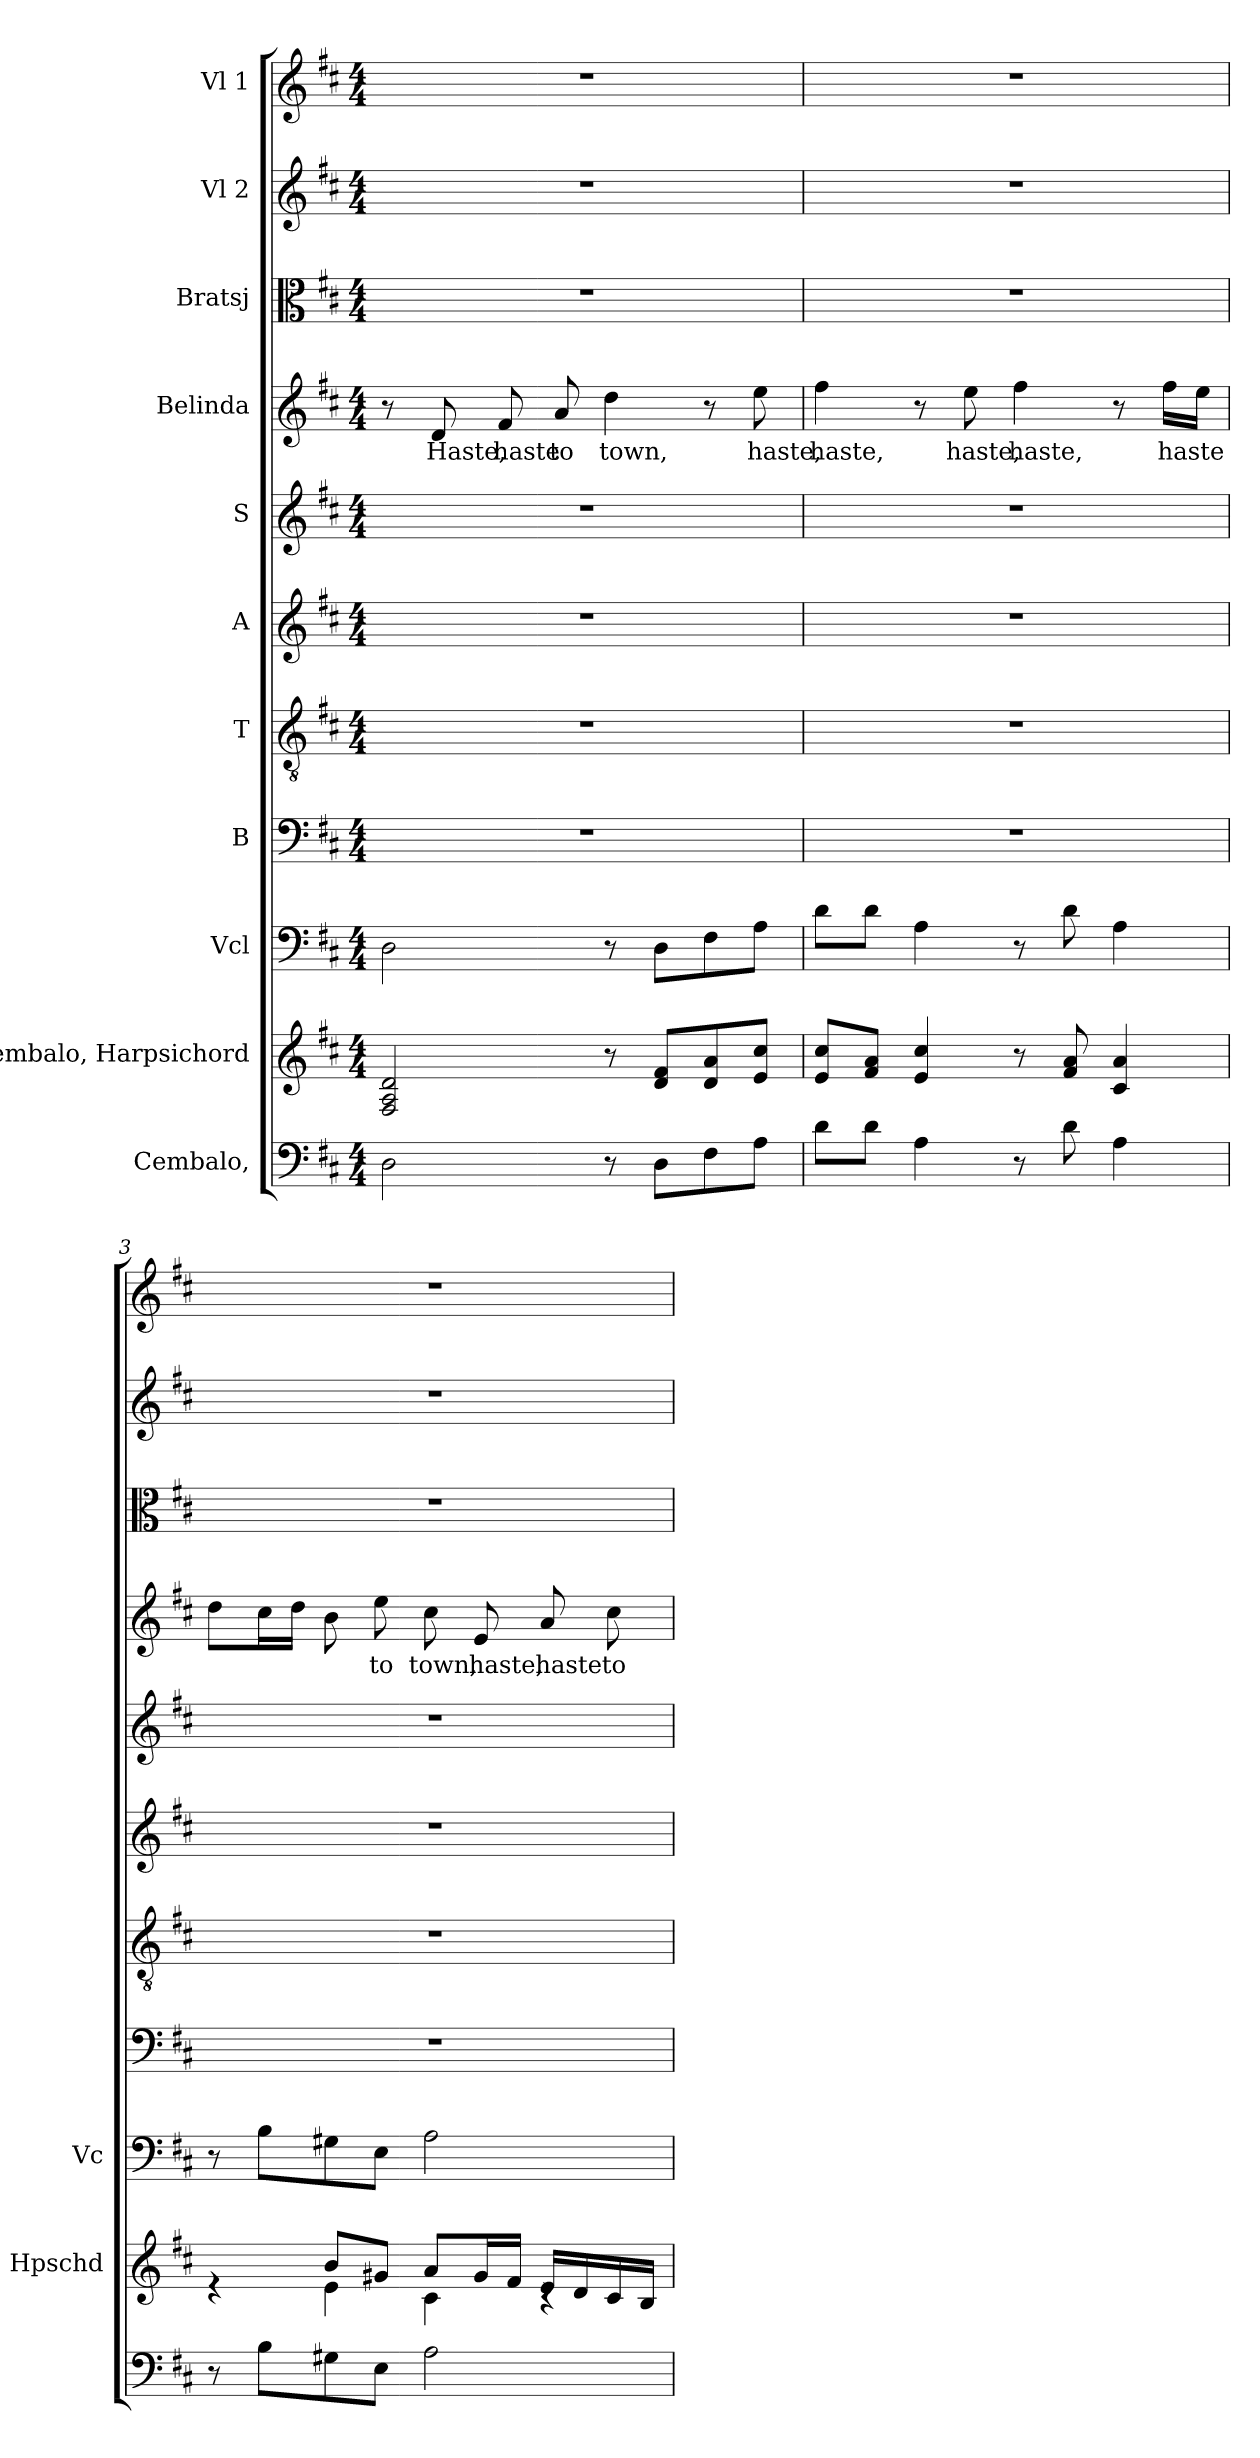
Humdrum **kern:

**kern	**kern	**kern	**kern	**kern	**kern	**kern	**kern	**text	**kern	**kern	**kern
*part11	*part10	*part9	*part8	*part7	*part6	*part5	*part4	*part4	*part3	*part2	*part1
*staff11	*staff10	*staff9	*staff8	*staff7	*staff6	*staff5	*staff4	*staff4	*staff3	*staff2	*staff1
*I"Cembalo,	*I"Cembalo, Harpsichord	*I"Vcl	*I"B	*I"T	*I"A	*I"S	*I"Belinda	*	*I"Bratsj	*I"Vl 2	*I"Vl 1
*	*I'Hpschd	*I'Vc	*	*	*	*	*	*	*	*	*
*clefF4	*clefG2	*clefF4	*clefF4	*clefGv2	*clefG2	*clefG2	*clefG2	*	*clefC3	*clefG2	*clefG2
*k[f#c#]	*k[f#c#]	*k[f#c#]	*k[f#c#]	*k[f#c#]	*k[f#c#]	*k[f#c#]	*k[f#c#]	*	*k[f#c#]	*k[f#c#]	*k[f#c#]
*M4/4	*M4/4	*M4/4	*M4/4	*M4/4	*M4/4	*M4/4	*M4/4	*	*M4/4	*M4/4	*M4/4
*MM90	*MM90	*MM90	*MM90	*MM90	*MM90	*MM90	*MM90	*	*MM90	*MM90	*MM90
=1	=1	=1	=1	=1	=1	=1	=1	=1	=1	=1	=1
2D\	2F#/ 2A/ 2d/	2D\	1r	1r	1r	1r	8r	.	1r	1r	1r
!	!	!	!	!	!	!	!	!LO:LY:b	!	!	!
.	.	.	.	.	.	.	8d/	Haste,	.	.	.
!	!	!	!	!	!	!	!	!LO:LY:b	!	!	!
.	.	.	.	.	.	.	8f#/	haste	.	.	.
!	!	!	!	!	!	!	!	!LO:LY:b	!	!	!
.	.	.	.	.	.	.	8a/	to	.	.	.
!	!	!	!	!	!	!	!	!LO:LY:b	!	!	!
8r	8r	8r	.	.	.	.	4dd\	town,	.	.	.
8D\L	8d/ 8f#/L	8D\L	.	.	.	.	.	.	.	.	.
8F#\	8d/ 8a/	8F#\	.	.	.	.	8r	.	.	.	.
!	!	!	!	!	!	!	!	!LO:LY:b	!	!	!
8A\J	8e/ 8cc#/J	8A\J	.	.	.	.	8ee\	haste,	.	.	.
=2	=2	=2	=2	=2	=2	=2	=2	=2	=2	=2	=2
!	!	!	!	!	!	!	!	!LO:LY:b	!	!	!
8d\L	8e/ 8cc#/L	8d\L	1r	1r	1r	1r	4ff#\	haste,	1r	1r	1r
8d\J	8f#/ 8a/J	8d\J	.	.	.	.	.	.	.	.	.
4A\	4e/ 4cc#/	4A\	.	.	.	.	8r	.	.	.	.
!	!	!	!	!	!	!	!	!LO:LY:b	!	!	!
.	.	.	.	.	.	.	8ee\	haste,	.	.	.
!	!	!	!	!	!	!	!	!LO:LY:b	!	!	!
8r	8r	8r	.	.	.	.	4ff#\	haste,	.	.	.
8d\	8f#/ 8a/	8d\	.	.	.	.	.	.	.	.	.
4A\	4c#/ 4a/	4A\	.	.	.	.	8r	.	.	.	.
!	!	!	!	!	!	!	!	!LO:LY:b	!	!	!
.	.	.	.	.	.	.	16ff#\LL	haste	.	.	.
.	.	.	.	.	.	.	16ee\JJ	.	.	.	.
=3	=3	=3	=3	=3	=3	=3	=3	=3	=3	=3	=3
*	*^	*	*	*	*	*	*	*	*	*	*
8r	4re	4ryy	8r	1r	1r	1r	1r	8dd\L	.	1r	1r	1r
8B\L	.	.	8B\L	.	.	.	.	16cc#\L	.	.	.	.
.	.	.	.	.	.	.	.	16dd\JJ	.	.	.	.
8G#X\	8b/L	4e\	8G#X\	.	.	.	.	8b\	.	.	.	.
!	!	!	!	!	!	!	!	!	!LO:LY:b	!	!	!
8E\J	8g#X/J	.	8E\J	.	.	.	.	8ee\	to	.	.	.
!	!	!	!	!	!	!	!	!	!LO:LY:b	!	!	!
2A\	8a/L	4c#\	2A\	.	.	.	.	8cc#\	town,	.	.	.
!	!	!	!	!	!	!	!	!	!LO:LY:b	!	!	!
.	16g#/L	.	.	.	.	.	.	8e/	haste,	.	.	.
.	16f#/JJ	.	.	.	.	.	.	.	.	.	.	.
!	!	!	!	!	!	!	!	!	!LO:LY:b	!	!	!
.	16e/LL	4rc	.	.	.	.	.	8a/	haste	.	.	.
.	16d/	.	.	.	.	.	.	.	.	.	.	.
!	!	!	!	!	!	!	!	!	!LO:LY:b	!	!	!
.	16c#/	.	.	.	.	.	.	8cc#\	to	.	.	.
.	16B/JJ	.	.	.	.	.	.	.	.	.	.	.
*	*v	*v	*	*	*	*	*	*	*	*	*	*
=	=	=	=	=	=	=	=	=	=	=	=
*-	*-	*-	*-	*-	*-	*-	*-	*-	*-	*-	*-
